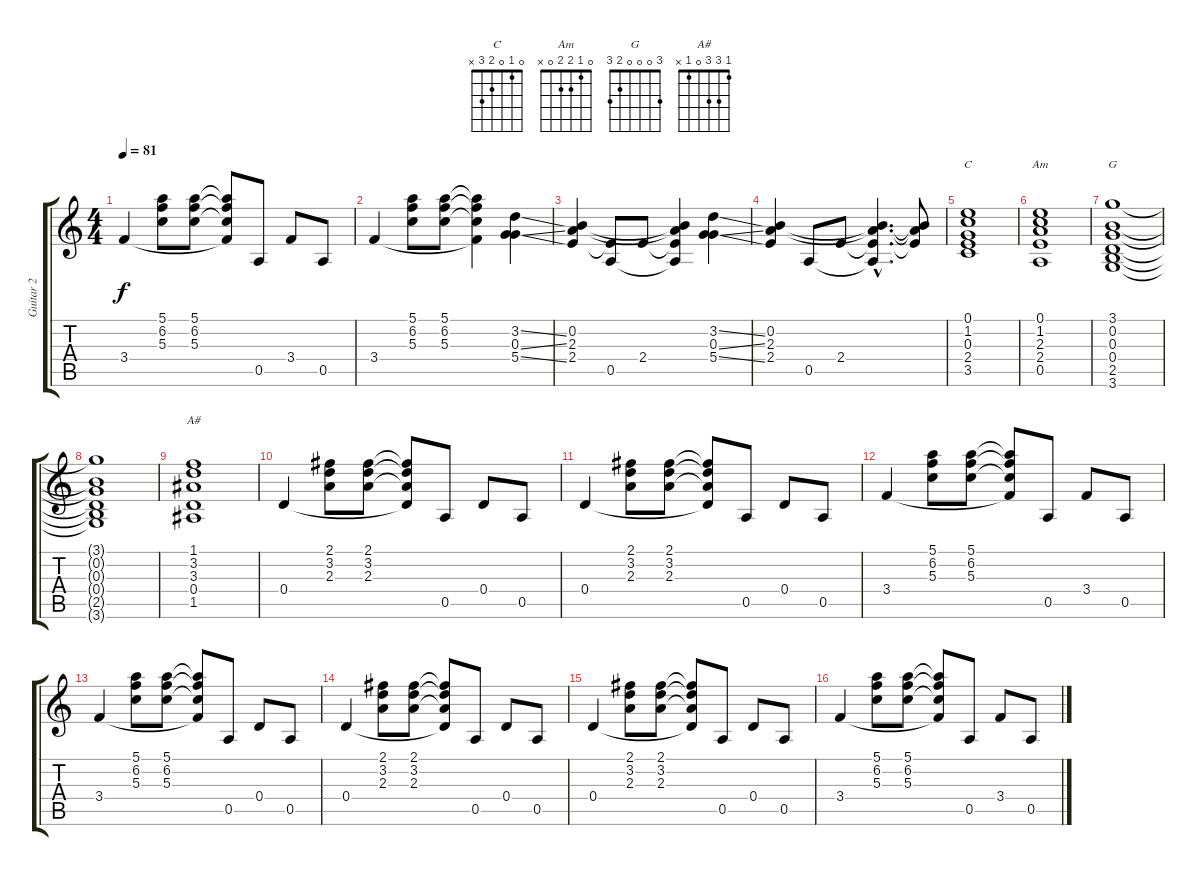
\track ("Guitar 2" "Guitar 2") {instrument acousticguitarnylon}
\staff {score tabs}
\tuning (E4 B3 G3 D3 A2 E2) {hide}
\chord ("C" 0 1 0 2 3 x)
\chord ("Am" 0 1 2 2 0 x)
\chord ("G" 3 0 0 0 2 3)
\chord ("A#" 1 3 3 0 1 x)
\ts (4 4)
\tempo 81
\clef g2
\ks c
3.4.4{dy f} (5.1 6.2 5.3).8 (5.1 6.2 5.3).8 (5.1{t} 6.2{t} 5.3{t} 3.4{t}).8 0.5.8 3.4.8 0.5.8 |
3.4.4 (5.1 6.2 5.3).8 (5.1 6.2 5.3).8 (5.1{t} 6.2{t} 5.3{t} 3.4{t}).4 (3.2{ss} 0.3{ss} 5.4{ss}).4 |
(0.2 2.3 2.4).4 (2.4{t} 0.5).8 2.4.8 (0.2{t} 2.3{t} 2.4{t} 0.5{t}).4 (3.2{ss} 0.3{ss} 5.4{ss}).4 |
(0.2 2.3 2.4).4 0.5.8 2.4.8 (0.2{hac t} 2.3{hac t} 2.4{hac t} 0.5{hac t}).4{d} (0.2{t} 2.3{t} 2.4{t}).8 |
(0.1 1.2 0.3 2.4 3.5).1{ch "C"} |
(0.1 1.2 2.3 2.4 0.5).1{ch "Am"} |
(3.1 0.2 0.3 0.4 2.5 3.6).1{ch "G"} |
(3.1{t} 0.2{t} 0.3{t} 0.4{t} 2.5{t} 3.6{t}).1 |
(1.1 3.2 3.3 0.4 1.5).1{ch "A#"} |
0.4.4 (2.1 3.2 2.3).8 (2.1 3.2 2.3).8 (2.1{t} 3.2{t} 2.3{t} 0.4{t}).8 0.5.8 0.4.8 0.5.8 |
0.4.4 (2.1 3.2 2.3).8 (2.1 3.2 2.3).8 (2.1{t} 3.2{t} 2.3{t} 0.4{t}).8 0.5.8 0.4.8 0.5.8 |
3.4.4 (5.1 6.2 5.3).8 (5.1 6.2 5.3).8 (5.1{t} 6.2{t} 5.3{t} 3.4{t}).8 0.5.8 3.4.8 0.5.8 |
3.4.4 (5.1 6.2 5.3).8 (5.1 6.2 5.3).8 (5.1{t} 6.2{t} 5.3{t} 3.4{t}).8 0.5.8 0.4.8 0.5.8 |
0.4.4 (2.1 3.2 2.3).8 (2.1 3.2 2.3).8 (2.1{t} 3.2{t} 2.3{t} 0.4{t}).8 0.5.8 0.4.8 0.5.8 |
0.4.4 (2.1 3.2 2.3).8 (2.1 3.2 2.3).8 (2.1{t} 3.2{t} 2.3{t} 0.4{t}).8 0.5.8 0.4.8 0.5.8 |
3.4.4 (5.1 6.2 5.3).8 (5.1 6.2 5.3).8 (5.1{t} 6.2{t} 5.3{t} 3.4{t}).8 0.5.8 3.4.8 0.5.8
